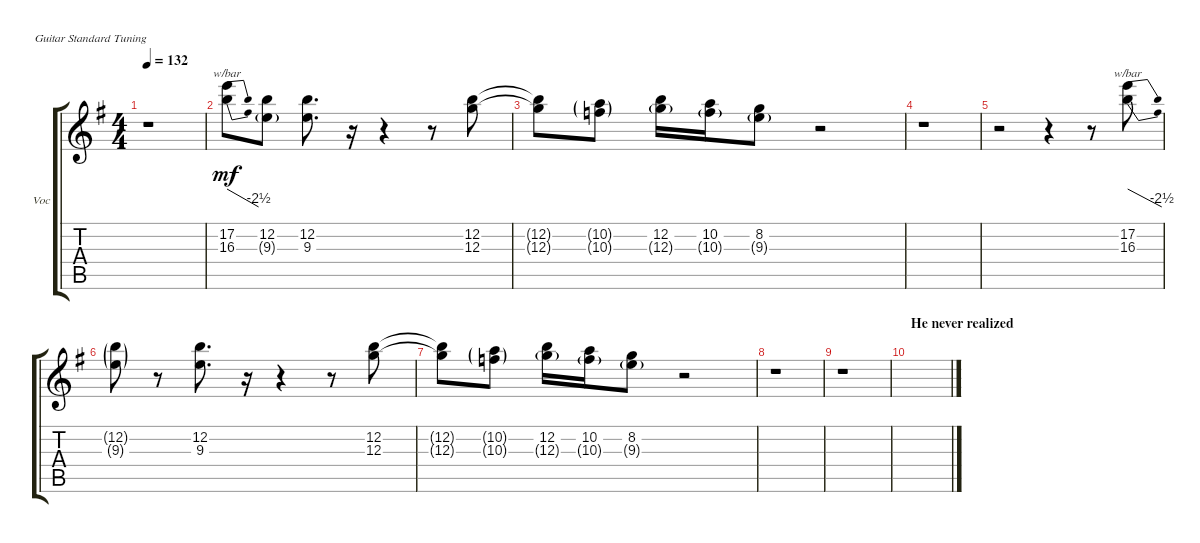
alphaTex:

\bracketExtendMode groupsimilarinstruments
\firstSystemTrackNameOrientation horizontal
\otherSystemsTrackNameOrientation horizontal
\track ("Vocal" "Voc") {instrument electricguitarclean}
\staff {score tabs}
\tuning (E4 B3 G3 D3 A2 E2)
\ts (4 4)
\tempo 132
\clef g2
\scale
0.333333
\ks g
r.1{dy mf} |
\scale
0.333333 (17.2 16.3).8{tbe (dive default 46.199999999999996 0 59.4 -10)} (9.3{g} 12.2).8 (9.3 12.2).8{d} r.16 r.4 r.8 (12.2 12.3).8 |
\scale
0.333333 (12.2{t} 12.3{t}).8 (10.2{g} 10.3{g}).8 (12.2 12.3{g}).16 (10.2 10.3{g}).16 (9.3{g} 8.2).8 r.2 |
\scale
0.333333 r.1 |
\scale
0.333333 r.2 r.4 r.8 (17.2 16.3).8{tbe (dive default 46.199999999999996 0 59.4 -10)} |
\scale
0.333333 (9.3{g} 12.2{g}).8 r.8 (9.3 12.2).8{d} r.16 r.4 r.8 (12.2 12.3).8 |
\scale
0.333333 (12.2{t} 12.3{t}).8 (10.2{g} 10.3{g}).8 (12.2 12.3{g}).16 (10.2 10.3{g}).16 (9.3{g} 8.2).8 r.2 |
\scale
0.333333 r.1 |
\scale
0.333333 r.1 |
\section ("" "He never realized")
\scale
0.333333 |
\scale
0.333333 |
\scale
0.333333 |
\scale
0.333333 |
\scale
0.333333 |
\scale
0.333333 |
\scale
0.333333
